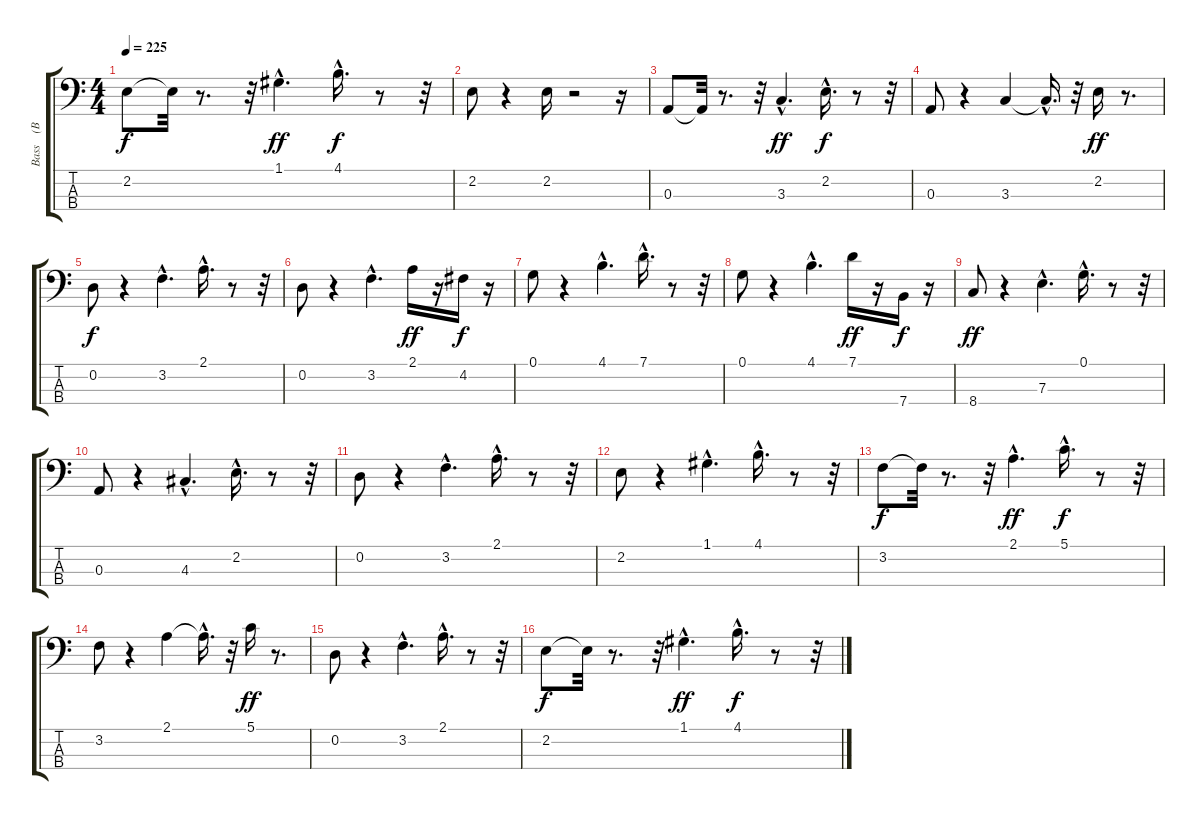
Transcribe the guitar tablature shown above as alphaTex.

\track ("Bass    (BB)" "Bass    (B") {instrument fretlessbass}
\staff {score tabs}
\tuning (G2 D2 A1 E1) {hide}
\ts (4 4)
\tempo 225
\clef f4
\ks c
2.2.8{dy f} 2.2{t}.32 r.8{d} r.32 1.1{hac}.4{d dy ff} 4.1{hac}.16{d dy f} r.8 r.32 |
2.2.8 r.4 2.2.16 r.2 r.16 |
0.3.8 0.3{t}.32 r.8{d} r.32 3.3{hac}.4{d dy ff} 2.2{hac}.16{d dy f} r.8 r.32 |
0.3.8 r.4 3.3.4 3.3{hac t}.16{d} r.32 2.2.16{dy ff} r.8{d} |
0.2.8{dy f} r.4 3.2{hac}.4{d} 2.1{hac}.16{d} r.8 r.32 |
0.2.8 r.4 3.2{hac}.4{d} 2.1.16{dy ff} r.16 4.2.16{dy f} r.16 |
0.1.8 r.4 4.1{hac}.4{d} 7.1{hac}.16{d} r.8 r.32 |
0.1.8 r.4 4.1{hac}.4{d} 7.1.16{dy ff} r.16 7.4.16{dy f} r.16 |
8.4.8{dy ff} r.4 7.3{hac}.4{d} 0.1{hac}.16{d} r.8 r.32 |
0.3.8 r.4 4.3{hac}.4{d} 2.2{hac}.16{d} r.8 r.32 |
0.2.8 r.4 3.2{hac}.4{d} 2.1{hac}.16{d} r.8 r.32 |
2.2.8 r.4 1.1{hac}.4{d} 4.1{hac}.16{d} r.8 r.32 |
3.2.8{dy f} 3.2{t}.32 r.8{d} r.32 2.1{hac}.4{d dy ff} 5.1{hac}.16{d dy f} r.8 r.32 |
3.2.8 r.4 2.1.4 2.1{hac t}.16{d} r.32 5.1.16{dy ff} r.8{d} |
0.2.8 r.4 3.2{hac}.4{d} 2.1{hac}.16{d} r.8 r.32 |
2.2.8{dy f} 2.2{t}.32 r.8{d} r.32 1.1{hac}.4{d dy ff} 4.1{hac}.16{d dy f} r.8 r.32
